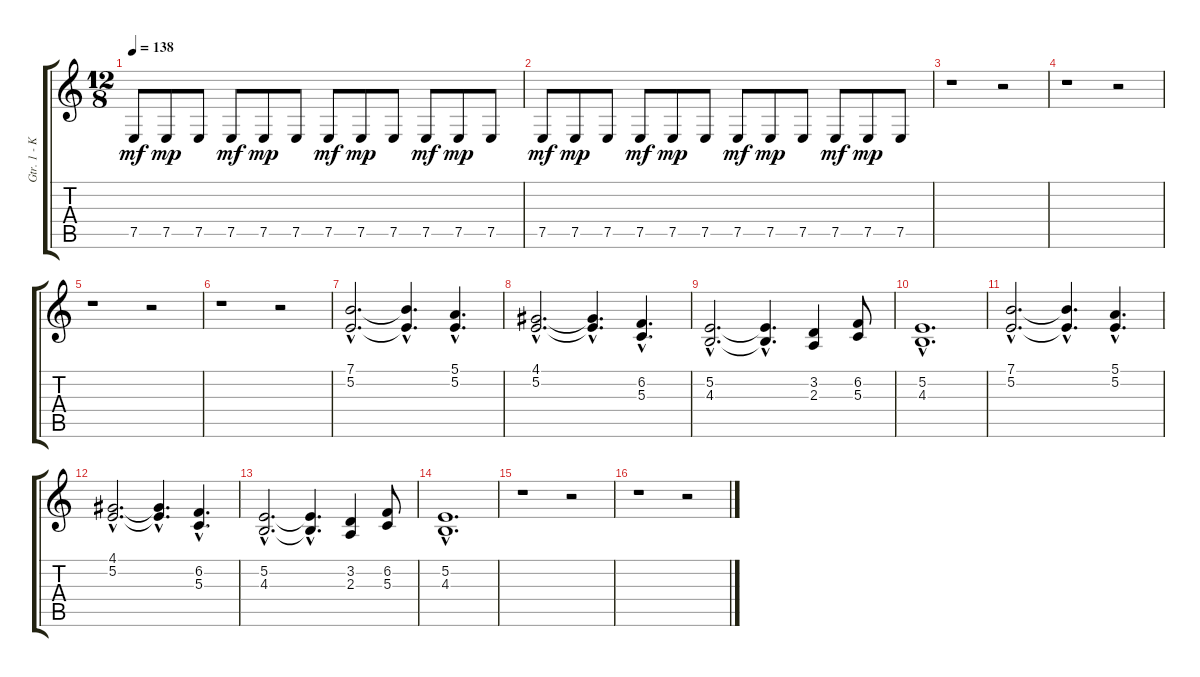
\track ("Gtr. 1 - Keyboard" "Gtr. 1 - K") {instrument reedorgan}
\staff {score tabs}
\tuning (E4 B3 G3 D3 A2 E2) {hide}
\ts (12 8)
\tempo 138
\clef g2
\ks c
7.5.8{dy mf} 7.5.8{dy mp} 7.5.8 7.5.8{dy mf} 7.5.8{dy mp} 7.5.8 7.5.8{dy mf} 7.5.8{dy mp} 7.5.8 7.5.8{dy mf} 7.5.8{dy mp} 7.5.8 |
7.5.8{dy mf} 7.5.8{dy mp} 7.5.8 7.5.8{dy mf} 7.5.8{dy mp} 7.5.8 7.5.8{dy mf} 7.5.8{dy mp} 7.5.8 7.5.8{dy mf} 7.5.8{dy mp} 7.5.8 |
r.1 r.2 |
r.1 r.2 |
r.1 r.2 |
r.1 r.2 |
(7.1{hac} 5.2{hac}).2{d} (7.1{hac t} 5.2{hac t}).4{d} (5.1{hac} 5.2{hac}).4{d} |
(4.1{hac} 5.2{hac}).2{d} (4.1{hac t} 5.2{hac t}).4{d} (6.2{hac} 5.3{hac}).4{d} |
(5.2{hac} 4.3{hac}).2{d} (5.2{hac t} 4.3{hac t}).4{d} (3.2 2.3).4 (6.2 5.3).8 |
(5.2{hac} 4.3{hac}).1{d} |
(7.1{hac} 5.2{hac}).2{d} (7.1{hac t} 5.2{hac t}).4{d} (5.1{hac} 5.2{hac}).4{d} |
(4.1{hac} 5.2{hac}).2{d} (4.1{hac t} 5.2{hac t}).4{d} (6.2{hac} 5.3{hac}).4{d} |
(5.2{hac} 4.3{hac}).2{d} (5.2{hac t} 4.3{hac t}).4{d} (3.2 2.3).4 (6.2 5.3).8 |
(5.2{hac} 4.3{hac}).1{d} |
r.1 r.2 |
r.1 r.2
